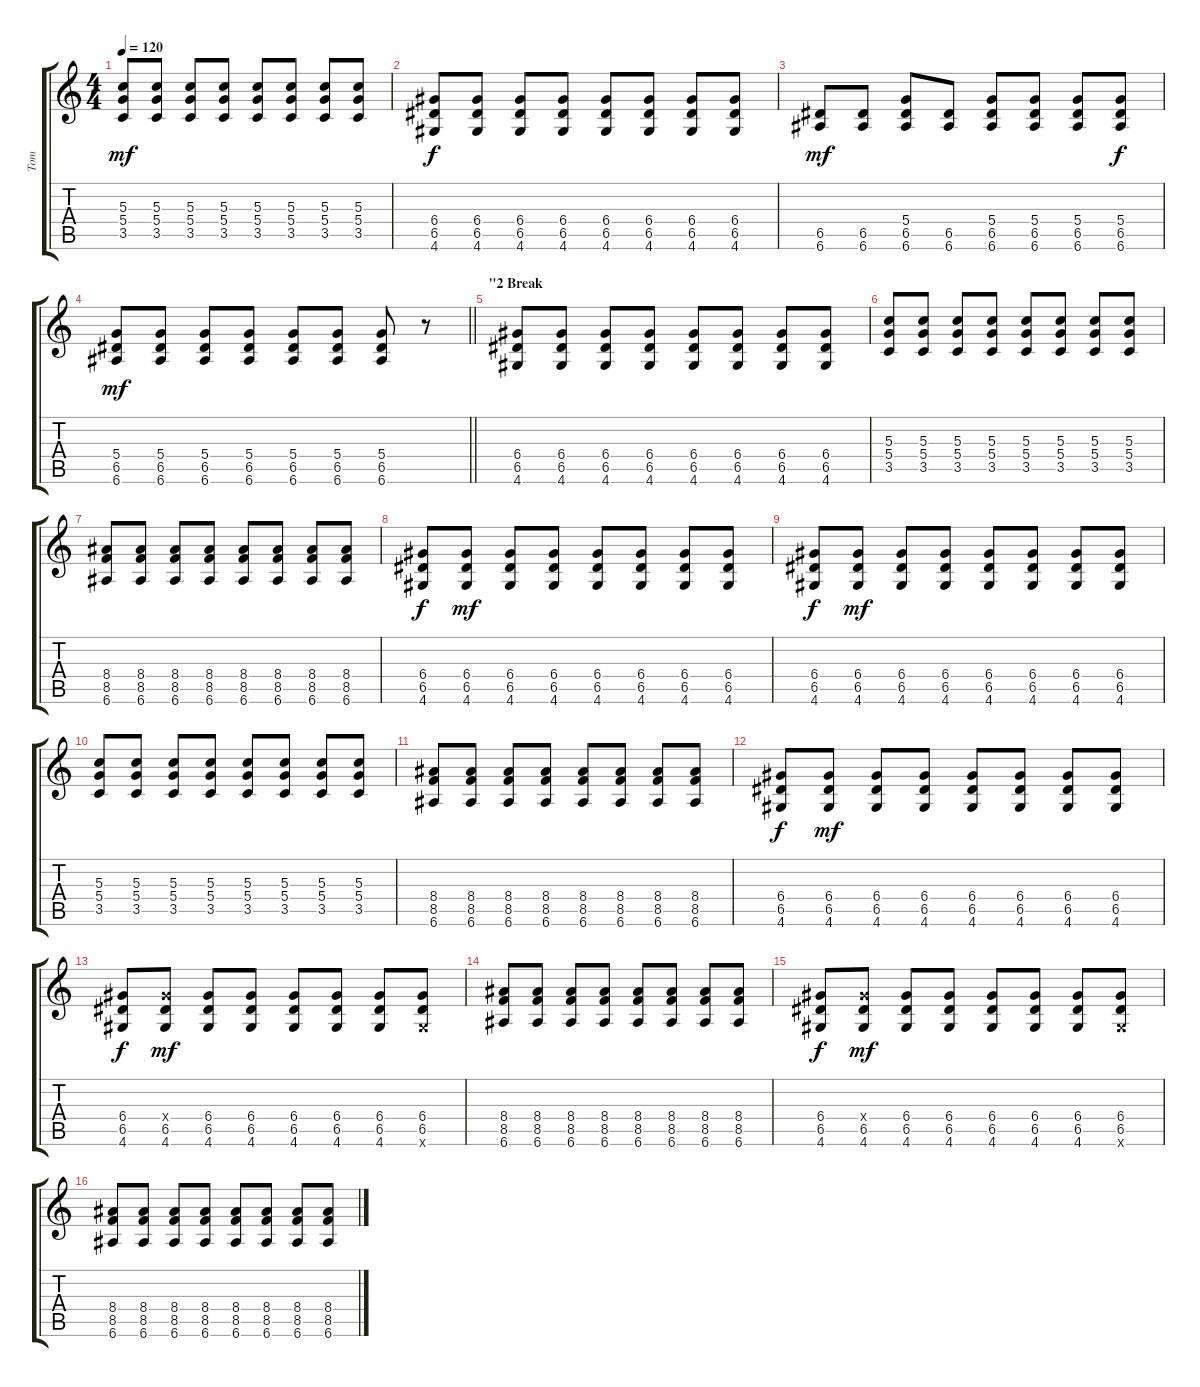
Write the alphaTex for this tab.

\track ("Tom" "Tom") {instrument acousticguitarsteel}
\staff {score tabs}
\tuning (E4 B3 G3 D3 A2 E2) {hide}
\ts (4 4)
\tempo 120
\clef g2
\ks c
(5.3 5.4 3.5).8{dy mf} (5.3 5.4 3.5).8 (5.3 5.4 3.5).8 (5.3 5.4 3.5).8 (5.3 5.4 3.5).8 (5.3 5.4 3.5).8 (5.3 5.4 3.5).8 (5.3 5.4 3.5).8 |
(6.4 6.5 4.6).8{dy f} (6.4 6.5 4.6).8 (6.4 6.5 4.6).8 (6.4 6.5 4.6).8 (6.4 6.5 4.6).8 (6.4 6.5 4.6).8 (6.4 6.5 4.6).8 (6.4 6.5 4.6).8 |
(6.5 6.6).8{dy mf} (6.5 6.6).8 (5.4 6.5 6.6).8 (6.5 6.6).8 (5.4 6.5 6.6).8 (5.4 6.5 6.6).8 (5.4 6.5 6.6).8 (5.4 6.5 6.6).8{dy f} |
\barLineRight lightlight
(5.4 6.5 6.6).8{dy mf} (5.4 6.5 6.6).8 (5.4 6.5 6.6).8 (5.4 6.5 6.6).8 (5.4 6.5 6.6).8 (5.4 6.5 6.6).8 (5.4 6.5 6.6).8 r.8 |
\section ("" "\"2 Break")
(6.4 6.5 4.6).8{volume 15 instrument distortionguitar} (6.4 6.5 4.6).8 (6.4 6.5 4.6).8 (6.4 6.5 4.6).8 (6.4 6.5 4.6).8 (6.4 6.5 4.6).8 (6.4 6.5 4.6).8 (6.4 6.5 4.6).8 |
(5.3 5.4 3.5).8 (5.3 5.4 3.5).8 (5.3 5.4 3.5).8 (5.3 5.4 3.5).8 (5.3 5.4 3.5).8 (5.3 5.4 3.5).8 (5.3 5.4 3.5).8 (5.3 5.4 3.5).8 |
(8.4 8.5 6.6).8 (8.4 8.5 6.6).8 (8.4 8.5 6.6).8 (8.4 8.5 6.6).8 (8.4 8.5 6.6).8 (8.4 8.5 6.6).8 (8.4 8.5 6.6).8 (8.4 8.5 6.6).8 |
(6.4 6.5 4.6).8{dy f} (6.4 6.5 4.6).8{dy mf} (6.4 6.5 4.6).8 (6.4 6.5 4.6).8 (6.4 6.5 4.6).8 (6.4 6.5 4.6).8 (6.4 6.5 4.6).8 (6.4 6.5 4.6).8 |
(6.4 6.5 4.6).8{dy f} (6.4 6.5 4.6).8{dy mf} (6.4 6.5 4.6).8 (6.4 6.5 4.6).8 (6.4 6.5 4.6).8 (6.4 6.5 4.6).8 (6.4 6.5 4.6).8 (6.4 6.5 4.6).8 |
(5.3 5.4 3.5).8 (5.3 5.4 3.5).8 (5.3 5.4 3.5).8 (5.3 5.4 3.5).8 (5.3 5.4 3.5).8 (5.3 5.4 3.5).8 (5.3 5.4 3.5).8 (5.3 5.4 3.5).8 |
(8.4 8.5 6.6).8 (8.4 8.5 6.6).8 (8.4 8.5 6.6).8 (8.4 8.5 6.6).8 (8.4 8.5 6.6).8 (8.4 8.5 6.6).8 (8.4 8.5 6.6).8 (8.4 8.5 6.6).8 |
(6.4 6.5 4.6).8{dy f} (6.4 6.5 4.6).8{dy mf} (6.4 6.5 4.6).8 (6.4 6.5 4.6).8 (6.4 6.5 4.6).8 (6.4 6.5 4.6).8 (6.4 6.5 4.6).8 (6.4 6.5 4.6).8 |
(6.4 6.5 4.6).8{dy f} (6.4{x} 6.5 4.6).8{dy mf} (6.4 6.5 4.6).8 (6.4 6.5 4.6).8 (6.4 6.5 4.6).8 (6.4 6.5 4.6).8 (6.4 6.5 4.6).8 (6.4 6.5 4.6{x}).8 |
(8.4 8.5 6.6).8 (8.4 8.5 6.6).8 (8.4 8.5 6.6).8 (8.4 8.5 6.6).8 (8.4 8.5 6.6).8 (8.4 8.5 6.6).8 (8.4 8.5 6.6).8 (8.4 8.5 6.6).8 |
(6.4 6.5 4.6).8{dy f} (6.4{x} 6.5 4.6).8{dy mf} (6.4 6.5 4.6).8 (6.4 6.5 4.6).8 (6.4 6.5 4.6).8 (6.4 6.5 4.6).8 (6.4 6.5 4.6).8 (6.4 6.5 4.6{x}).8 |
(8.4 8.5 6.6).8 (8.4 8.5 6.6).8 (8.4 8.5 6.6).8 (8.4 8.5 6.6).8 (8.4 8.5 6.6).8 (8.4 8.5 6.6).8 (8.4 8.5 6.6).8 (8.4 8.5 6.6).8
